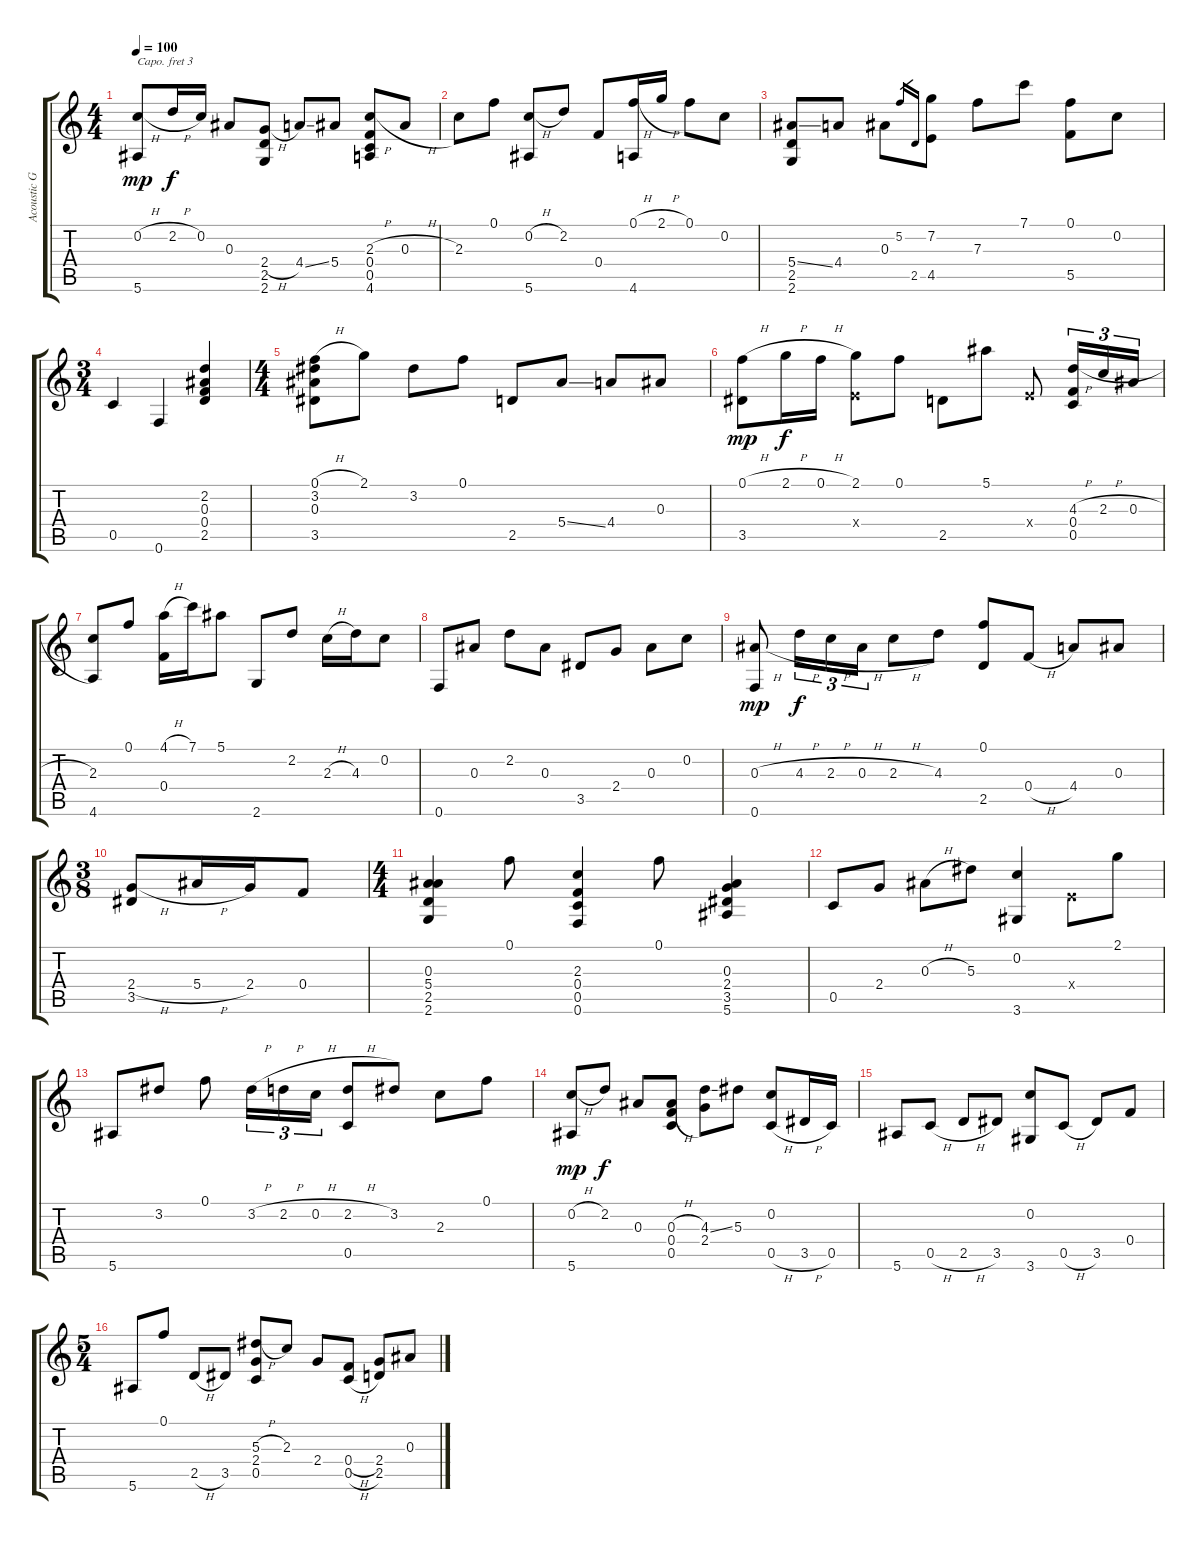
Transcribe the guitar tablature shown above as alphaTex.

\track ("Acoustic Guitar" "Acoustic G") {instrument acousticguitarnylon}
\staff {score tabs}
\capo 3
\tuning (D4 A3 G3 D3 A2 D2) {hide}
\ts (4 4)
\tempo 100
\clef g2
\ks c
(0.2{h} 5.6).8{dy mp} 2.2{h}.16{dy f} 0.2.16 0.3.8 (2.4{h} 2.5 2.6).8 4.4{ss}.8 5.4.8 (2.3{h} 0.4 0.5 4.6).8 0.3{h}.8 |
2.3.8 0.1.8 (0.2{h} 5.6).8 2.2.8 0.4.8 (0.1{h} 4.6).16 2.1{h}.16 0.1.8 0.2.8 |
(5.4{ss} 2.5 2.6).8 4.4.8 0.3.8 5.2.16{gr} 2.5.16{gr} (7.2 4.5).8 7.3.8 7.1.8 (0.1 5.5).8 0.2.8 |
\ts (3 4)
0.5.4 0.6.4 (2.2 0.3 0.4 2.5).4 |
\ts (4 4)
(0.1{h} 3.2 0.3 3.5).8 2.1.8 3.2.8 0.1.8 2.5.8 5.4{ss}.8 4.4.8 0.3.8 |
(0.1{h} 3.5).8{dy mp} 2.1{h}.16{dy f} 0.1{h}.16 (2.1 -1.4{x}).8 0.1.8 2.5.8 5.1.8 -1.4{x}.8 (4.3{h} 0.4 0.5).16{tu (3 2)} 2.3{h}.16{tu (3 2)} 0.3{h}.16{tu (3 2)} |
(2.3 4.6).8 0.1.8 (4.1{h} 0.4).16 7.1.16 5.1.8 2.6.8 2.2.8 2.3{h}.16 4.3.16 0.2.8 |
0.6.8 0.3.8 2.2.8 0.3.8 3.5.8 2.4.8 0.3.8 0.2.8 |
(0.3{h} 0.6).8{dy mp} 4.3{h}.16{tu (3 2) dy f} 2.3{h}.16{tu (3 2)} 0.3{h}.16{tu (3 2)} 2.3{h}.8 4.3.8 (0.1 2.5).8 0.4{h}.8 4.4.8 0.3.8 |
\ts (3 8)
(2.4{h} 3.5).8 5.4{h}.16 2.4.16 0.4.8 |
\ts (4 4)
(0.3 5.4 2.5 2.6).4 0.1.8 (2.3 0.4 0.5 0.6).4 0.1.8 (0.3 2.4 3.5 5.6).4 |
0.5.8 2.4.8 0.3{h}.8 5.3.8 (0.2 3.6).4 -1.4{x}.8 2.1.8 |
5.6.8 3.2.8 0.1.8 3.2{h}.16{tu (3 2)} 2.2{h}.16{tu (3 2)} 0.2{h}.16{tu (3 2)} (2.2{h} 0.5).8 3.2.8 2.3.8 0.1.8 |
(0.2{h} 5.6).8{dy mp} 2.2.8{dy f} 0.3.8 (0.3{h} 0.4{h} 0.5).8 (4.3{ss} 2.4).8 5.3.8 (0.2 0.5{h}).8 3.5{h}.16 0.5.16 |
5.6.8 0.5{h}.8 2.5{h}.8 3.5.8 (0.2 3.6).8 0.5{h}.8 3.5.8 0.4.8 |
\ts (5 4)
5.6.8 0.1.8 2.5{h}.8 3.5.8 (5.3{h} 2.4 0.5).8 2.3.8 2.4.8 (0.4{h} 0.5{h}).8 (2.4 2.5).8 0.3.8
